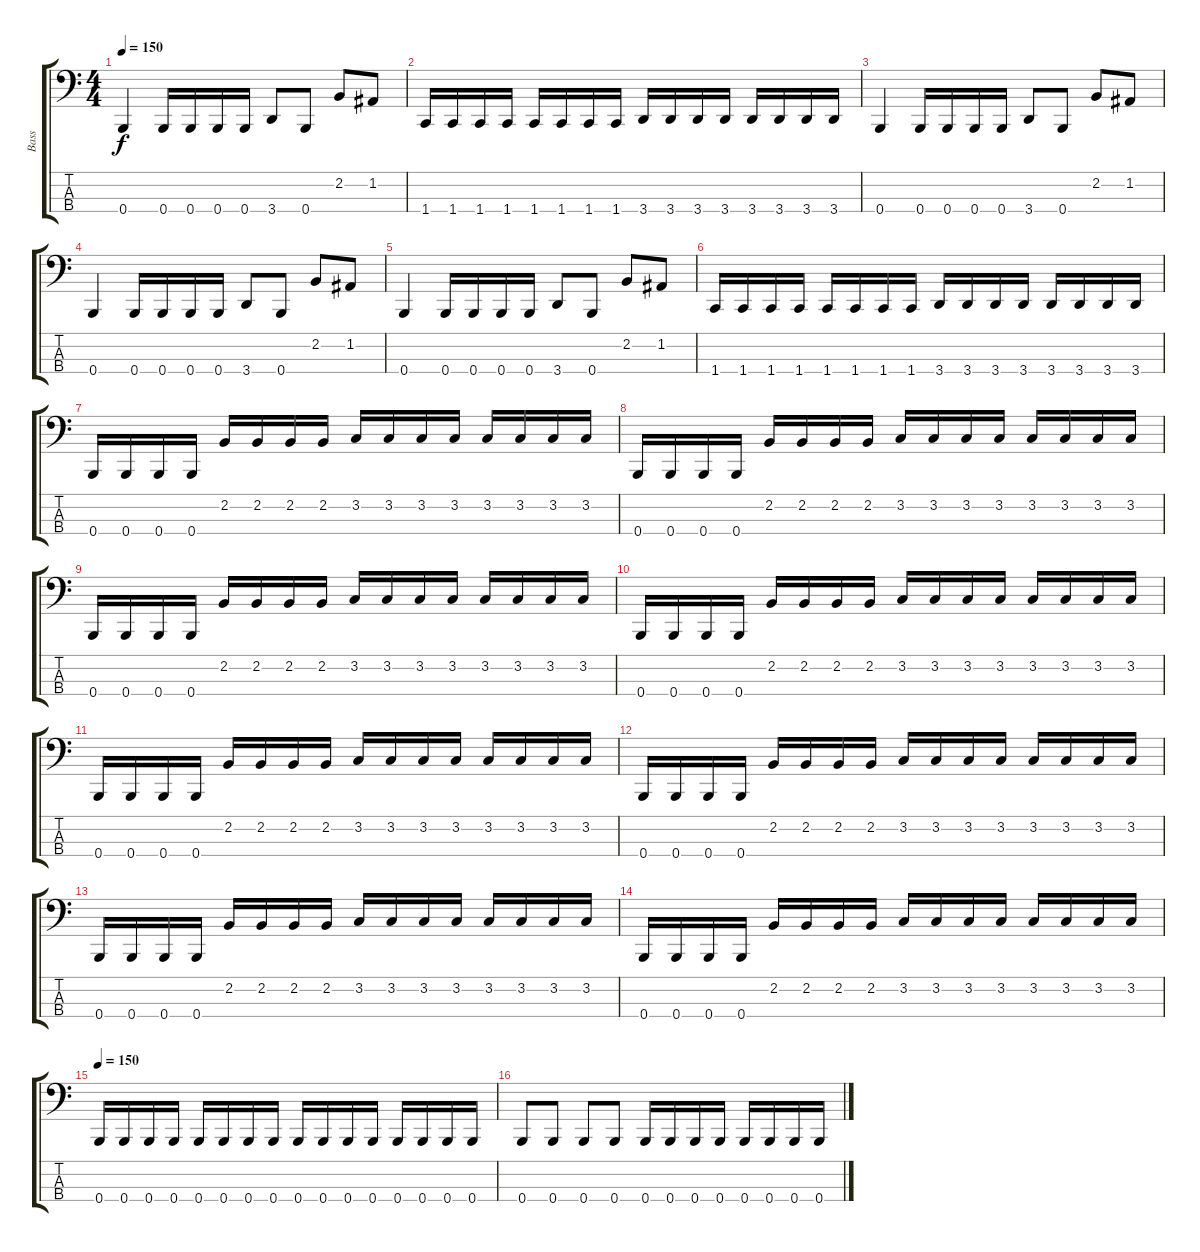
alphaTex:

\track ("Bass" "Bass") {instrument electricbasspick}
\staff {score tabs}
\tuning (D2 A1 E1 B0) {hide}
\ts (4 4)
\tempo 150
\clef f4
\ks c
0.4.4{dy f} 0.4.16 0.4.16 0.4.16 0.4.16 3.4.8 0.4.8 2.2.8 1.2.8 |
1.4.16 1.4.16 1.4.16 1.4.16 1.4.16 1.4.16 1.4.16 1.4.16 3.4.16 3.4.16 3.4.16 3.4.16 3.4.16 3.4.16 3.4.16 3.4.16 |
0.4.4 0.4.16 0.4.16 0.4.16 0.4.16 3.4.8 0.4.8 2.2.8 1.2.8 |
0.4.4 0.4.16 0.4.16 0.4.16 0.4.16 3.4.8 0.4.8 2.2.8 1.2.8 |
0.4.4 0.4.16 0.4.16 0.4.16 0.4.16 3.4.8 0.4.8 2.2.8 1.2.8 |
1.4.16 1.4.16 1.4.16 1.4.16 1.4.16 1.4.16 1.4.16 1.4.16 3.4.16 3.4.16 3.4.16 3.4.16 3.4.16 3.4.16 3.4.16 3.4.16 |
0.4.16 0.4.16 0.4.16 0.4.16 2.2.16 2.2.16 2.2.16 2.2.16 3.2.16 3.2.16 3.2.16 3.2.16 3.2.16 3.2.16 3.2.16 3.2.16 |
0.4.16 0.4.16 0.4.16 0.4.16 2.2.16 2.2.16 2.2.16 2.2.16 3.2.16 3.2.16 3.2.16 3.2.16 3.2.16 3.2.16 3.2.16 3.2.16 |
0.4.16 0.4.16 0.4.16 0.4.16 2.2.16 2.2.16 2.2.16 2.2.16 3.2.16 3.2.16 3.2.16 3.2.16 3.2.16 3.2.16 3.2.16 3.2.16 |
0.4.16 0.4.16 0.4.16 0.4.16 2.2.16 2.2.16 2.2.16 2.2.16 3.2.16 3.2.16 3.2.16 3.2.16 3.2.16 3.2.16 3.2.16 3.2.16 |
0.4.16 0.4.16 0.4.16 0.4.16 2.2.16 2.2.16 2.2.16 2.2.16 3.2.16 3.2.16 3.2.16 3.2.16 3.2.16 3.2.16 3.2.16 3.2.16 |
0.4.16 0.4.16 0.4.16 0.4.16 2.2.16 2.2.16 2.2.16 2.2.16 3.2.16 3.2.16 3.2.16 3.2.16 3.2.16 3.2.16 3.2.16 3.2.16 |
0.4.16 0.4.16 0.4.16 0.4.16 2.2.16 2.2.16 2.2.16 2.2.16 3.2.16 3.2.16 3.2.16 3.2.16 3.2.16 3.2.16 3.2.16 3.2.16 |
0.4.16 0.4.16 0.4.16 0.4.16 2.2.16 2.2.16 2.2.16 2.2.16 3.2.16 3.2.16 3.2.16 3.2.16 3.2.16 3.2.16 3.2.16 3.2.16 |
\tempo 150
0.4.16 0.4.16 0.4.16 0.4.16 0.4.16 0.4.16 0.4.16 0.4.16 0.4.16 0.4.16 0.4.16 0.4.16 0.4.16 0.4.16 0.4.16 0.4.16 |
0.4.8 0.4.8 0.4.8 0.4.8 0.4.16 0.4.16 0.4.16 0.4.16 0.4.16 0.4.16 0.4.16 0.4.16
